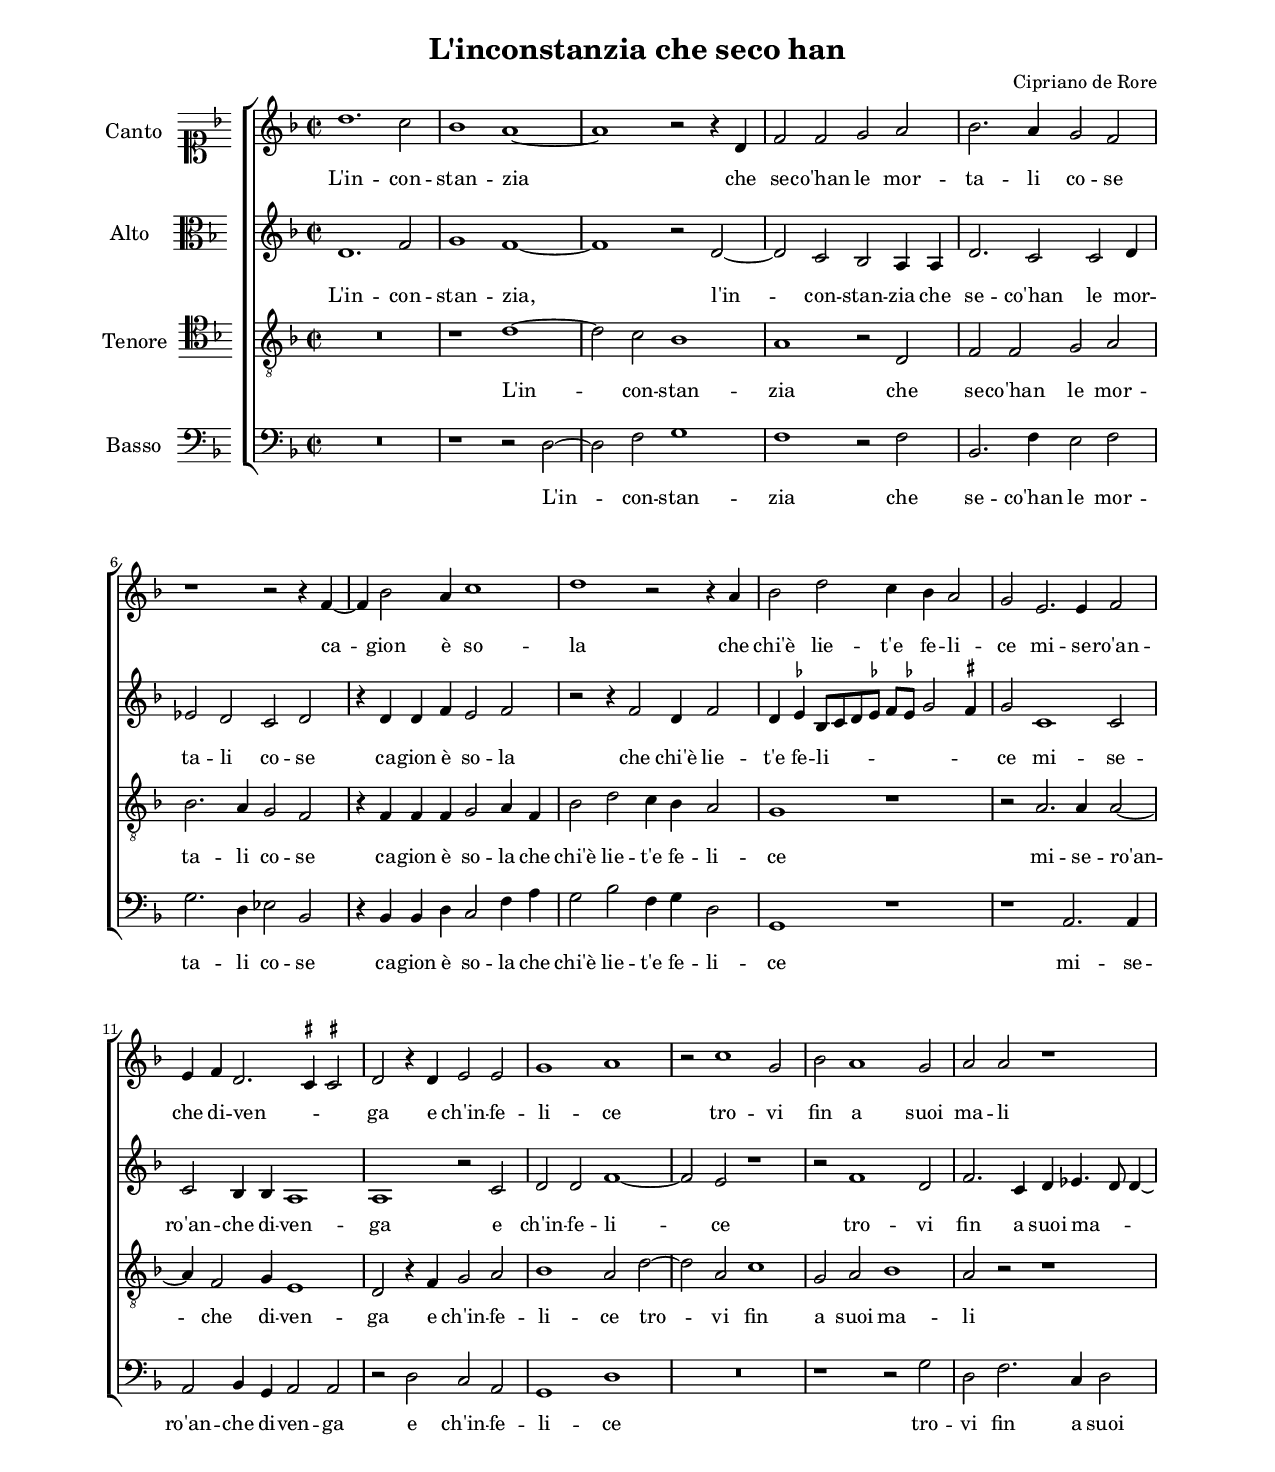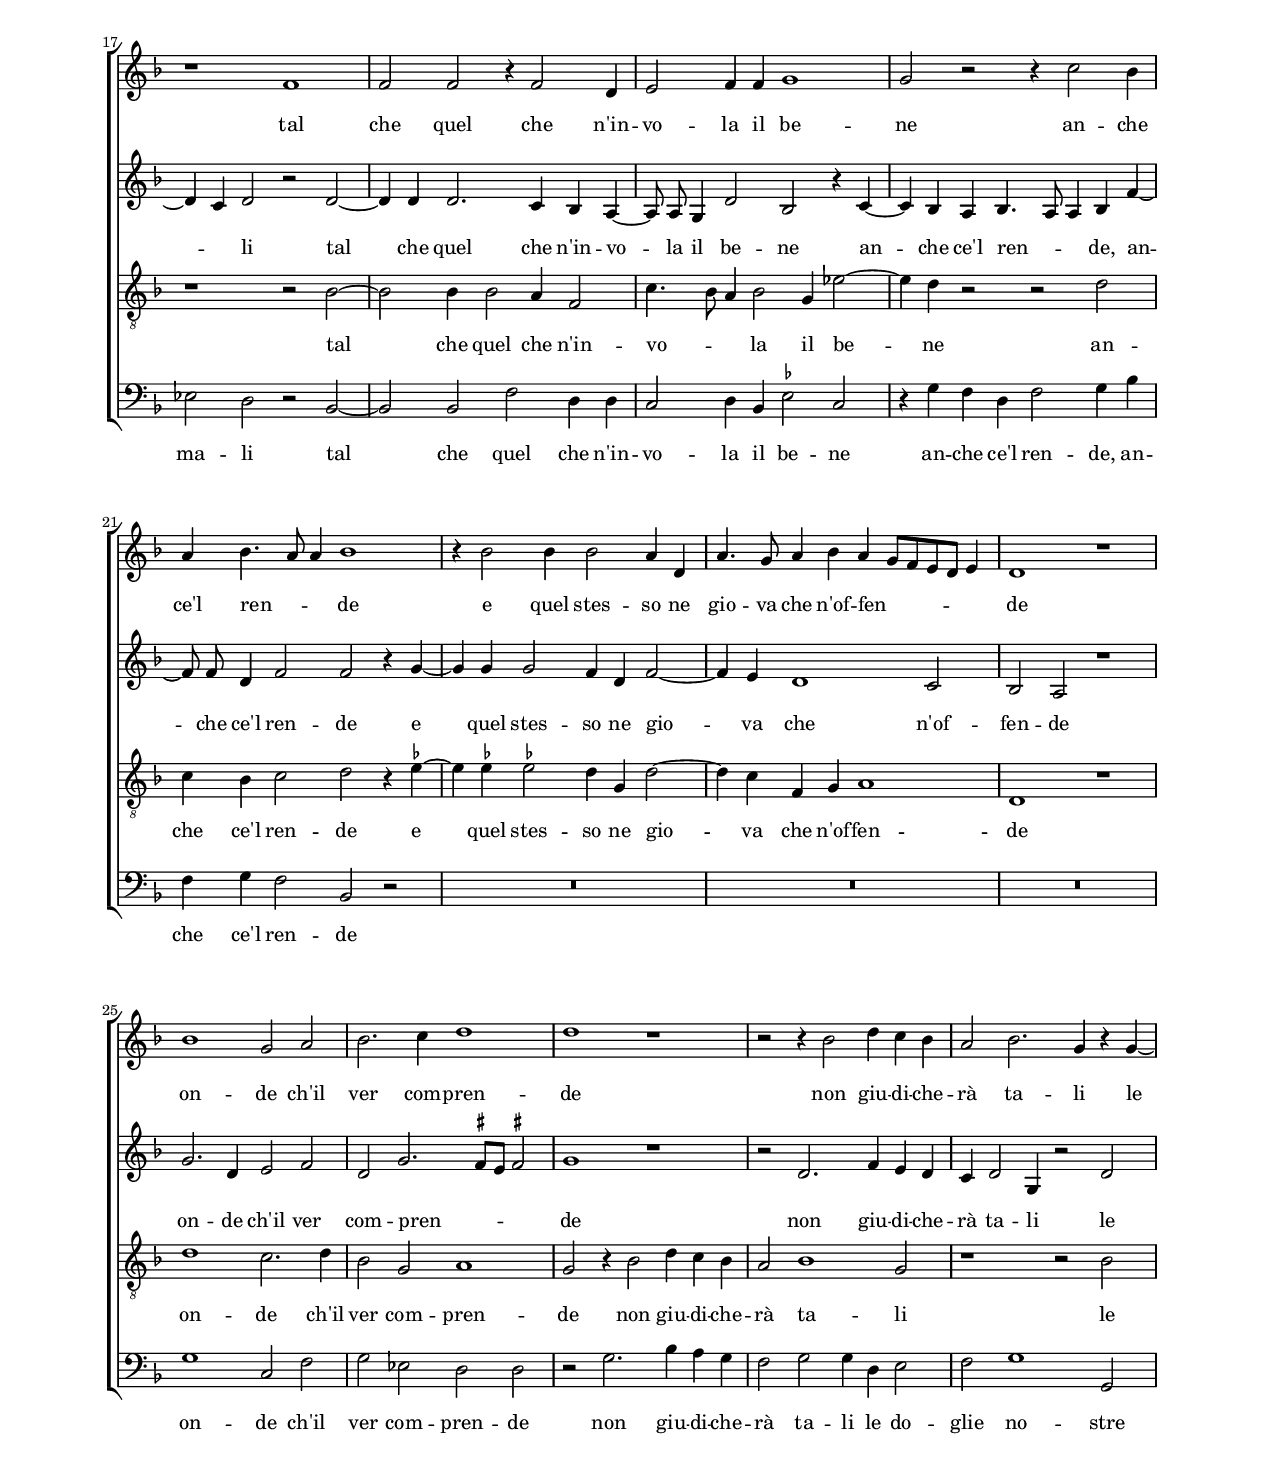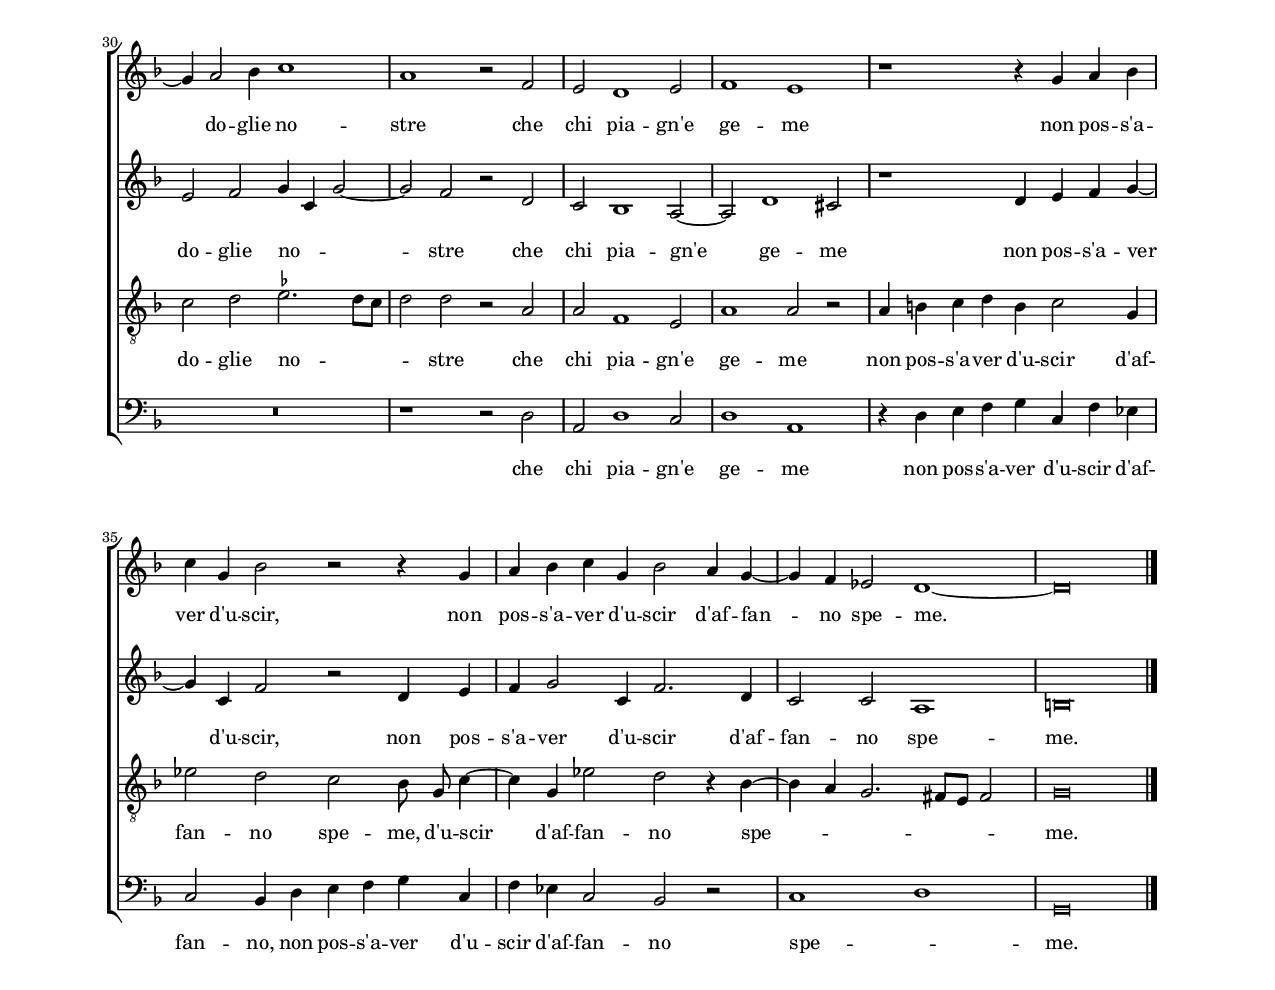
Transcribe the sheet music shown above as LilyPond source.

\header
{
  title="L'inconstanzia che seco han"
  composer="Cipriano de Rore"
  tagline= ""
}

\version "2.18.2"
\include "deutsch.ly"
#(set-global-staff-size 16)
#(set-default-paper-size "letter")
#(ly:set-option 'point-and-click #f)

	
global = {
	\key f \major
	\time 2/2 \set Score.measureLength = #(ly:make-moment 2/1)
	}

	ficta = { \once \set suggestAccidentals = ##t }
	
	forget = #(define-music-function (parser location music) (ly:music?) #{
		\accidentalStyle forget
		$music
		\accidentalStyle default
		#})
	
	m = \melisma
	me = \melismaEnd


\paper
	{
	top-margin = 2 \cm
	bottom-margin = 2 \cm
	left-margin = 2 \cm
	right-margin = 2 \cm
	ragged-bottom = ##f
	ragged-last-bottom = ##t
	print-page-number = ##f
	system-system-spacing = #'((basic-distance . 18) (minimum-distance . 13) (padding . 6) (strechability . 250))
%	systems-per-page = 3
%	min-systems-per-page = 3
%	oddHeaderMarkup = \markup { \fill-line { \null \null \column \right-align { \fontsize #1 \fromproperty #'page:page-number-string \null } } }
%	evenHeaderMarkup = \markup { \column \right-align { \fontsize #1 \fromproperty #'page:page-number-string \null } }
	}


incipitcantus = \markup { \score {
	{
	\set Staff.instrumentName = \markup { \fontsize #1 "Canto" }
	\key f \major
	\clef soprano
	s4 \bar ""
	}
	\layout  {
	raggedright = ##t
	indent = 1.4 \cm
	line-width = 1.8 \cm
	\context { \Staff \remove Time_signature_engraver }
	\override Staff.Clef.Y-extent = #'(0 . 0)
	}} \hspace #1 }
	
      
incipitaltus = \markup { \score {
	{
	\set Staff.instrumentName = \markup { \fontsize #1 "Alto" }
	\key f \major
	\clef alto
	s4 \bar ""
	}
	\layout  {
	raggedright = ##t
	indent = 1.4 \cm
	line-width = 1.8 \cm
	\context { \Staff \remove Time_signature_engraver }
	\override Staff.Clef.Y-extent = #'(0 . 0)
	}} \hspace #1 }


incipittenor = \markup { \score {
	{
	\set Staff.instrumentName = \markup { \fontsize #1 "Tenore" }
	\key f \major
	\clef tenor
	s4 \bar ""
	}
	\layout  {
	raggedright = ##t
	indent = 1.4 \cm
	line-width = 1.8 \cm
	\context { \Staff \remove Time_signature_engraver }
	\override Staff.Clef.Y-extent = #'(0 . 0)
	}} \hspace #1 }


incipitbassus = \markup { \score {
	{
	\set Staff.instrumentName = \markup { \fontsize #1 "Basso" }
	\key f \major
	\clef bass
	s4 \bar ""
	}
	\layout  {
	raggedright = ##t
	indent = 1.4 \cm
	line-width = 1.8 \cm
	\context { \Staff \remove Time_signature_engraver }
	\override Staff.Clef.Y-extent = #'(0 . 0)
	}} \hspace #1 }


cantus =  \relative c''
	{
	d1. c2
	b1 a~
	a1 r2 r4 d,
	f2 f g a
%5
	b2. a4 g2 f |
	r1 r2 r4 f~
	f4 b2 a4 c1
	d1 r2 r4 a
	b2 d c4 b a2
%10
	g2 e2. e4 f2 |
	e4 f d2. \ficta cis4 \ficta cis!2
	d2 r4 d e2 e
	g1 a
	r2 c1 g2
%15
	b2 a1 g2 |
	a2 a r1
	r1 f
	f2 f r4 f2 d4
	e2 f4 f g1
%20
	g2 r r4 c2 b4 |
	a4 b4. a8 a4 b1
	r4 b2 b4 b2 a4 d,
	a'4. g8 a4 b a4 g8 f e d e4
	d1 r
%25
	b'1 g2 a |
	b2. c4 d1
	d1 r
	r2 r4 b2 d4 c b
	a2 b2. g4 r g~
%30
	g4 a2 b4 c1 |
	a1 r2 f
	e2 d1 e2
	f1 e
	r1 r4 g a b
%35
	c4 g b2 r r4 g |
	a4 b c g b2 a4 g~
	g4 f es2 d1~
	d\breve \bar "|." |
	}


altus =  \relative c'
        {
	d1. f2
	g1 f~
	f1 r2 d~
	d2 c b a4 a
%5
	d2. c2 c d4 |
	es2 d c d
	r4 d d f e2 f
	r2 r4 f2 d4 f2
	d4 \ficta es b8 c d \ficta es! f \ficta es! g2 \ficta fis4
%10
	g2 c,1 c2 |
	c2 b4 b a1
	a1 r2 c
	d2 d f1~
	f2 e r1
%15
	r2 f1 d2 |
	f2. c4 d es4. d8 d4~
	d4 c d2 r d~
	d4 d d2. c4 b a~
	\autoBeamOff a8 a g4 d'2 b r4 c~
%20
	c4 b a b4. a8 a4 b f'~ |
	f8 f d4 f2 f r4 g~
	\autoBeamOn g4 g g2 f4 d f2~
	f4 e d1 c2
	b2 a r1
%25
	g'2. d4 e2 f |
	d2 g2. \ficta fis8 e \ficta fis!2
	g1 r
	r2 d2. f4 e d
	c4 d2 g,4 r2 d'
%30
	e2 f g4 c, g'2~ |
	g2 f r d
	c2 b1 a2~
	a2 d1 cis2
	r1 d4 e f g~
%35
	g4 c, f2 r d4 e |
	f4 g2 c,4 f2. d4
	c2 c a1
	h\breve |
	}


tenor =  \relative c'
	{
	R\breve
	r1 d~
	d2 c b1
	a1 r2 d,
%5
	f2 f g a |
	b2. a4 g2 f
	r4 f f f g2 a4 f
	b2 d c4 b a2
	g1 r
%10
	r2 a2. a4 a2~ |
	a4 f2 g4 e1
	d2 r4 f g2 a
	b1 a2 d~
	d2 a c1
%15
	g2 a b1 |
	a2 r r1
	r1 r2 b~
	b2 b4 b2 a4 f2
	c'4. b8 a4 b2 g4 es'2~
%20
	es4 d r2 r d |
	c4 b c2 d r4 \ficta es~
	\ficta es4 \ficta es! \ficta es!2 d4 g, d'2~
	d4 c f, g a1
	d,1 r
%25
	d'1 c2. d4 |
	b2 g a1
	g2 r4 b2 d4 c b
	a2 b1 g2
	r1 r2 b
%30
	c2 d \ficta es2. d8 c |
	d2 d r a
	a2 f1 e2
	a1 a2 r
	a4 h c d h c2 g4
%35
	es'2 d c \autoBeamOff b8 g \autoBeamOn c4~ |
	c4 g es'2 d r4 b~
	b4 a g2. fis8 e fis2
	g\breve |
	}


bassus  =  \relative c
	{
	R\breve
	r1 r2 d~
	d2 f g1
	f1 r2 f
%5
	b,2. f'4 e2 f |
	g2. d4 es2 b
	r4 b b d c2 f4 a
	g2 b f4 g d2
	g,1 r
%10
	r1 a2. a4 |
	a2 b4 g a2 a
	r2 d c a
	g1 d'
	R\breve
%15
	r1 r2 g |
	d2 f2. c4 d2
	es2 d r b~
	b2 b f' d4 d
	c2 d4 b \ficta es2 c
%20
	r4 g' f d f2 g4 b |
	f4 g f2 b, r
	R\breve
	R\breve
	R\breve
%25
	g'1 c,2 f |
	g2 es d d
	r2 g2. b4 a g
	f2 g g4 d e2
	f2 g1 g,2
%30
	R\breve |
	r1 r2 d'
	a2 d1 c2
	d1 a
	r4 d e f g c, f es
%35
	c2 b4 d e f g c, |
	f4 es c2 b r
	c1 d
	g,\breve |
	}

lyricscantus = \lyricmode {
	L'in -- con -- stan -- zia che se -- co'han le mor -- ta -- li co -- se
	ca -- gion è so -- la che chi'è lie -- t'e fe -- li -- ce
	mi -- se -- ro'an -- che di -- ven -- _ _ ga
	e ch'in -- fe -- li -- ce
	tro -- vi fin a suoi ma -- li
	tal che quel che n'in -- vo -- la il be -- ne
	an -- che ce'l ren -- _ _ de
	e quel stes -- so ne gio -- va che n'of -- fen -- _ _ _ _ _ de
	on -- de ch'il ver com -- pren -- de
	non giu -- di -- che -- rà ta -- li
	le do -- glie no -- stre
	che chi pia -- gn'e ge -- me
	non pos -- s'a -- ver d'u -- scir,
	non pos -- s'a -- ver d'u -- scir d'af -- fan -- no spe -- me.
	}


lyricsaltus = \lyricmode {
	L'in -- con -- stan -- zia,
	l'in -- con -- stan -- zia che se -- co'han le mor -- ta -- li co -- se
	ca -- gion è so -- la che chi'è lie -- t'e fe -- li -- _ _ _ _ _ _ _ ce
	mi -- se -- ro'an -- che di -- ven -- ga
	e ch'in -- fe -- li -- ce
	tro -- vi fin a suoi ma -- _ _ _ li
	tal che quel che n'in -- vo -- la il be -- ne
	an -- che ce'l ren -- _ _ de,
	an -- che ce'l ren -- de
	e quel stes -- so ne gio -- va che n'of -- fen -- de
	on -- de ch'il ver com -- pren -- _ _ _ de
	non giu -- di -- che -- rà ta -- li
	le do -- glie no -- _ _ stre
	che chi pia -- gn'e ge -- me
	non pos -- s'a -- ver d'u -- scir,
	non pos -- s'a -- ver d'u -- scir d'af -- fan -- no spe -- me.
	}


lyricstenor = \lyricmode {
	L'in -- con -- stan -- zia che se -- co'han le mor -- ta -- li co -- se
	ca -- gion è so -- la che chi'è lie -- t'e fe -- li -- ce
	mi -- se -- ro'an -- che di -- ven -- ga
	e ch'in -- fe -- li -- ce
	tro -- vi fin a suoi ma -- li
	tal che quel che n'in -- vo -- _ _ la il be -- ne
	an -- che ce'l ren -- de
	e quel stes -- so ne gio -- va che n'of -- fen -- de
	on -- de ch'il ver com -- pren -- de
	non giu -- di -- che -- rà ta -- li
	le do -- glie no -- _ _ _ stre
	che chi pia -- gn'e ge -- me
	non pos -- s'a -- ver d'u -- scir d'af -- fan -- no spe -- me,
	d'u -- scir d'af -- fan -- no spe -- _ _ _ _ _ me.
	}


lyricsbassus = \lyricmode {
	L'in -- con -- stan -- zia che se -- co'han le mor -- ta -- li co -- se
	ca -- gion è so -- la che chi'è lie -- t'e fe -- li -- ce
	mi -- se -- ro'an -- che di -- ven -- ga
	e ch'in -- fe -- li -- ce
	tro -- vi fin a suoi ma -- li
	tal che quel che n'in -- vo -- la il be -- ne
	an -- che ce'l ren -- de,
	an -- che ce'l ren -- de
	on -- de ch'il ver com -- pren -- de
	non giu -- di -- che -- rà ta -- li
	le do -- glie no -- stre
	che chi pia -- gn'e ge -- me
	non pos -- s'a -- ver d'u -- scir d'af -- fan -- no,
	non pos -- s'a -- ver d'u -- scir d'af -- fan -- no spe -- _ me.
	}


\score
{  
  % \transpose {
	\new ChoirStaff \with { \override StaffGrouper.staff-staff-spacing.basic-distance = #13 }
	<<

	\new Staff << \global
	\new Voice="v1" {
		\set Staff.instrumentName=\incipitcantus
		\set Staff.midiInstrument = "reed organ"
		\clef violin
		\cantus }
	\new Lyrics \lyricsto "v1" {\lyricscantus }
	>>


	\new Staff << \global
	\new Voice="v2" {
		\set Staff.instrumentName=\incipitaltus
		\set Staff.midiInstrument = "reed organ"
		\clef violin 
		\altus}
	\new Lyrics \lyricsto "v2" {\lyricsaltus }
	>>


	\new Staff << \global
	\new Voice="v3" {
		\set Staff.instrumentName=\incipittenor
		\set Staff.midiInstrument = "reed organ"
		\clef "G_8"
		\tenor }
	\new Lyrics \lyricsto "v3" {\lyricstenor }
	>>


	\new Staff << \global
	\new Voice="v4" {
		\set Staff.instrumentName=\incipitbassus
		\set Staff.midiInstrument = "reed organ"
		\clef "bass" 
		\bassus }
	\new Lyrics \lyricsto "v4" {\lyricsbassus}
	>>

	>>
	% } % transpose

	\layout
	{
	indent = 2.3 \cm
	\context { \Lyrics \override VerticalAxisGroup.nonstaff-relatedstaff-spacing.padding = #2 }
	\context { \Staff \override TimeSignature.break-visibility = #end-of-line-invisible }
%	\context { \Staff \override InstrumentName.X-offset = #'-25 }
	\context { \Voice \override Slur.transparent = ##t }
%	\context { \Voice \override AccidentalSuggestion.avoid-slur = #'ignore }
%	\context { \Voice \override AccidentalSuggestion.outside-staff-priority = ##f }
%	\context { \Score \override BarNumber.padding = #2 }
	\context { \Voice \override NoteHead.style = #'baroque }
	}

\midi
	{
    	\tempo 2 = 90
	}
	
}


% EOF